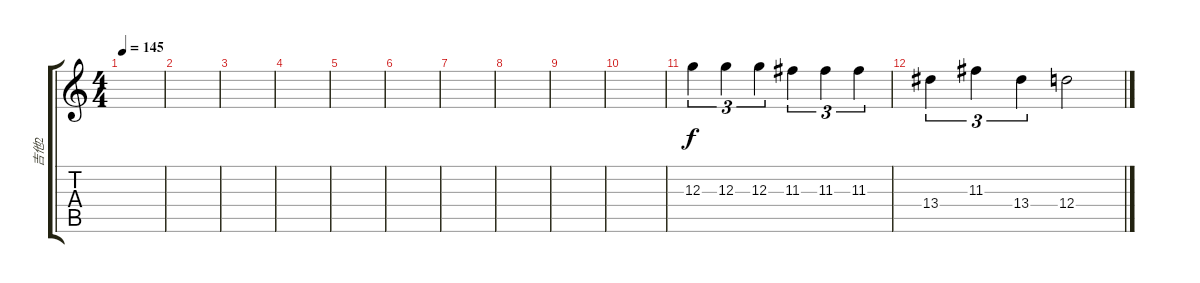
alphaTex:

\track ("吉他2" "吉他2") {instrument electricguitarjazz}
\staff {score tabs}
\tuning (E4 B3 G3 D3 A2 E2) {hide}
\ts (4 4)
\tempo 145
\clef g2
\ks c
|
|
|
|
|
|
|
|
|
|
12.3.4{tu (3 2)} 12.3.4{tu (3 2)} 12.3.4{tu (3 2)} 11.3.4{tu (3 2)} 11.3.4{tu (3 2)} 11.3.4{tu (3 2)} |
13.4.4{tu (3 2)} 11.3.4{tu (3 2)} 13.4.4{tu (3 2)} 12.4.2
